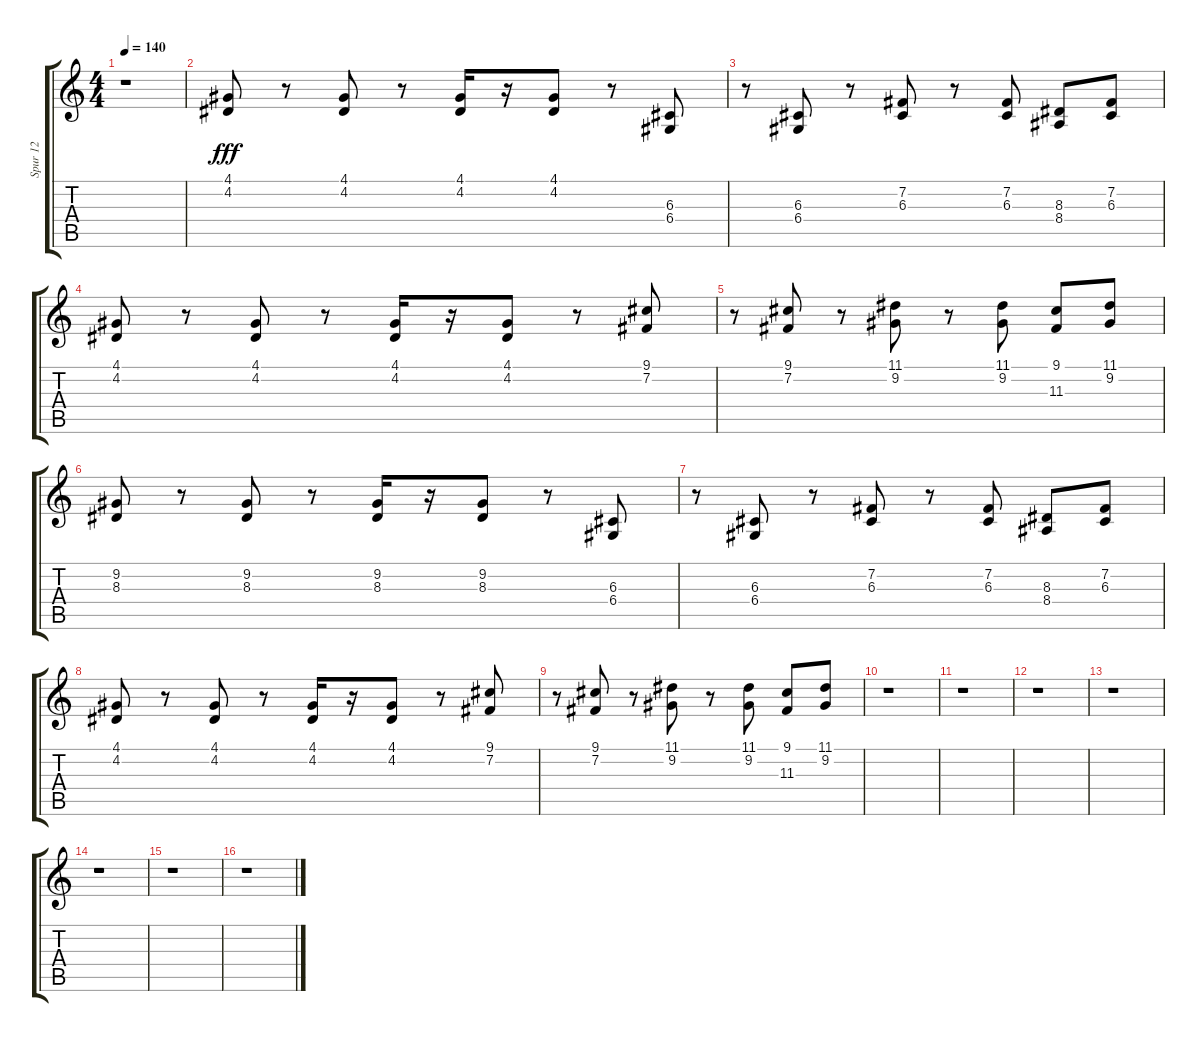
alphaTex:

\track ("Spur 12" "Spur 12") {instrument orchestrahit}
\staff {score tabs}
\tuning (E4 B3 G3 D3 A2 E2) {hide}
\ts (4 4)
\tempo 140
\clef g2
\ks c
r.1{dy fff} |
(4.1 4.2).8 r.8 (4.1 4.2).8 r.8 (4.1 4.2).16 r.16 (4.1 4.2).8 r.8 (6.3 6.4).8 |
r.8 (6.3 6.4).8 r.8 (7.2 6.3).8 r.8 (7.2 6.3).8 (8.3 8.4).8 (7.2 6.3).8 |
(4.1 4.2).8 r.8 (4.1 4.2).8 r.8 (4.1 4.2).16 r.16 (4.1 4.2).8 r.8 (9.1 7.2).8 |
r.8 (9.1 7.2).8 r.8 (11.1 9.2).8 r.8 (11.1 9.2).8 (9.1 11.3).8 (11.1 9.2).8 |
(9.2 8.3).8 r.8 (9.2 8.3).8 r.8 (9.2 8.3).16 r.16 (9.2 8.3).8 r.8 (6.3 6.4).8 |
r.8 (6.3 6.4).8 r.8 (7.2 6.3).8 r.8 (7.2 6.3).8 (8.3 8.4).8 (7.2 6.3).8 |
(4.1 4.2).8 r.8 (4.1 4.2).8 r.8 (4.1 4.2).16 r.16 (4.1 4.2).8 r.8 (9.1 7.2).8 |
r.8 (9.1 7.2).8 r.8 (11.1 9.2).8 r.8 (11.1 9.2).8 (9.1 11.3).8 (11.1 9.2).8 |
r.1 |
r.1 |
r.1 |
r.1 |
r.1 |
r.1 |
r.1
